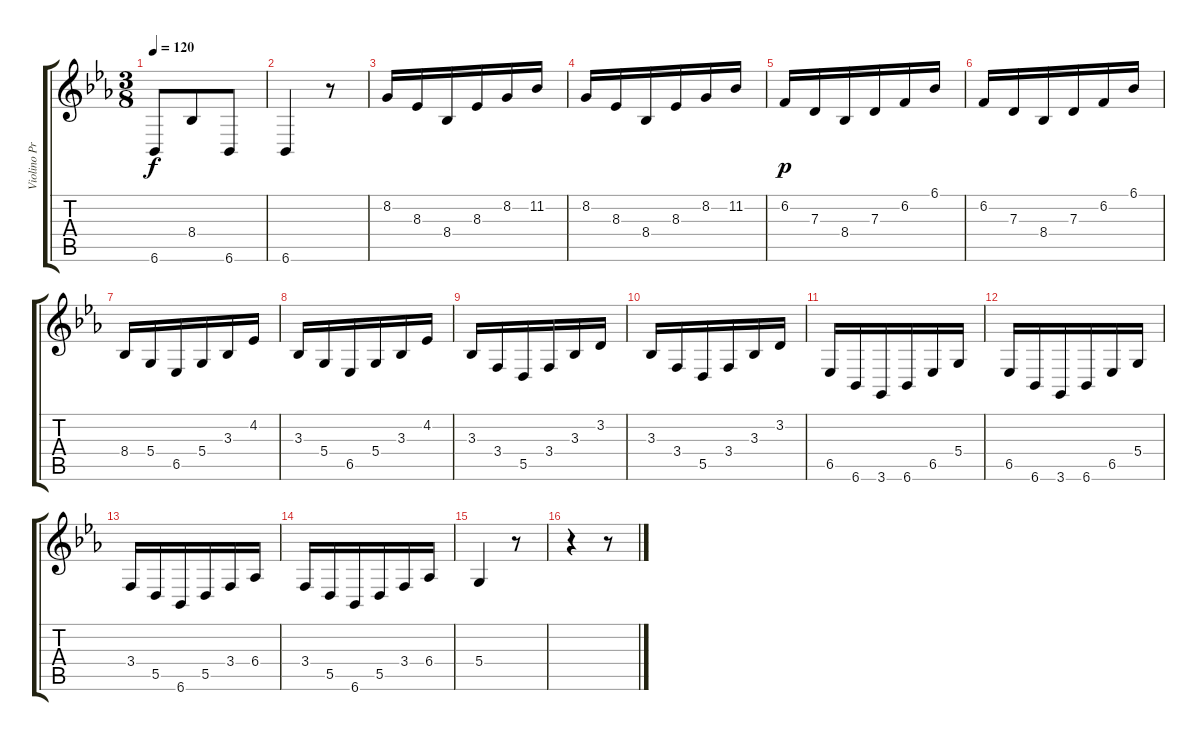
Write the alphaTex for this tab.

\track ("Violino Principale" "Violino Pr") {instrument violin}
\staff {score tabs}
\tuning (E4 B3 G3 D3 A2 E2) {hide}
\ts (3 8)
\tempo 120
\clef g2
\ks eb
6.6.8{dy f} 8.4.8 6.6.8 |
6.6.4 r.8 |
8.2.16 8.3.16 8.4.16 8.3.16 8.2.16 11.2.16 |
8.2.16 8.3.16 8.4.16 8.3.16 8.2.16 11.2.16 |
6.2.16{dy p} 7.3.16 8.4.16 7.3.16 6.2.16 6.1.16 |
6.2.16 7.3.16 8.4.16 7.3.16 6.2.16 6.1.16 |
8.4.16 5.4.16 6.5.16 5.4.16 3.3.16 4.2.16 |
3.3.16 5.4.16 6.5.16 5.4.16 3.3.16 4.2.16 |
3.3.16 3.4.16 5.5.16 3.4.16 3.3.16 3.2.16 |
3.3.16 3.4.16 5.5.16 3.4.16 3.3.16 3.2.16 |
6.5.16 6.6.16 3.6.16 6.6.16 6.5.16 5.4.16 |
6.5.16 6.6.16 3.6.16 6.6.16 6.5.16 5.4.16 |
3.4.16 5.5.16 6.6.16 5.5.16 3.4.16 6.4.16 |
3.4.16 5.5.16 6.6.16 5.5.16 3.4.16 6.4.16 |
5.4.4 r.8 |
r.4 r.8
